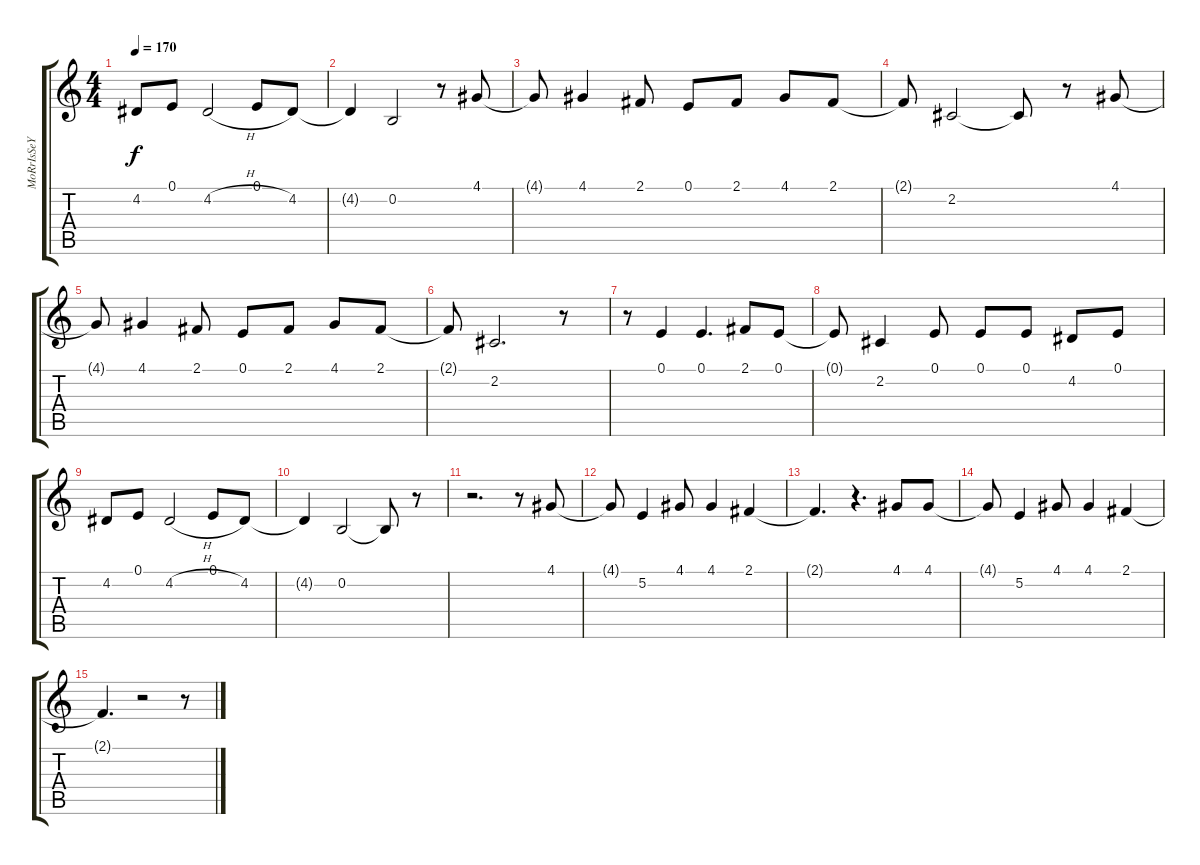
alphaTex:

\track ("MoRrIsSeY" "MoRrIsSeY") {instrument vibraphone}
\staff {score tabs}
\tuning (E4 B3 G3 D3 A2 E2) {hide}
\ts (4 4)
\tempo 170
\clef g2
\ks c
4.2.8{dy f} 0.1.8 4.2{h}.2 0.1.8 4.2.8 |
4.2{t}.4 0.2.2 r.8 4.1.8 |
4.1{t}.8 4.1.4 2.1.8 0.1.8 2.1.8 4.1.8 2.1.8 |
2.1{t}.8 2.2.2 2.2{t}.8 r.8 4.1.8 |
4.1{t}.8 4.1.4 2.1.8 0.1.8 2.1.8 4.1.8 2.1.8 |
2.1{t}.8 2.2.2{d} r.8 |
r.8 0.1.4 0.1.4{d} 2.1.8 0.1.8 |
0.1{t}.8 2.2.4 0.1.8 0.1.8 0.1.8 4.2.8 0.1.8 |
4.2.8 0.1.8 4.2{h}.2 0.1.8 4.2.8 |
4.2{t}.4 0.2.2 0.2{t}.8 r.8 |
r.2{d} r.8 4.1.8 |
4.1{t}.8 5.2.4 4.1.8 4.1.4 2.1.4 |
2.1{t}.4{d} r.4{d} 4.1.8 4.1.8 |
4.1{t}.8 5.2.4 4.1.8 4.1.4 2.1.4 |
2.1{t}.4{d} r.2 r.8
